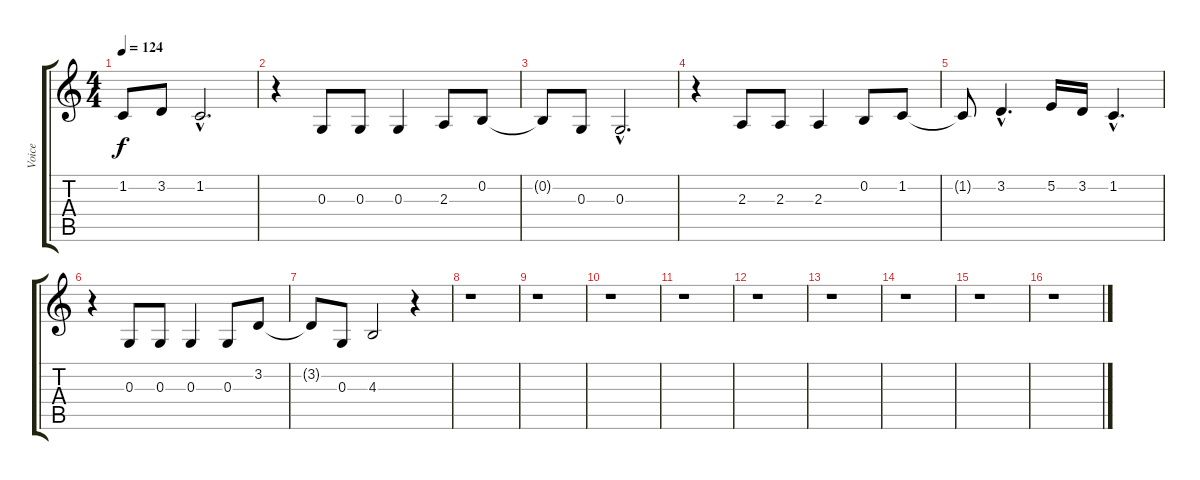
\track ("Voice" "Voice") {instrument tangoaccordion}
\staff {score tabs}
\tuning (E4 B3 G3 D3 A2 E2) {hide}
\ts (4 4)
\tempo 124
\clef g2
\ks c
1.2{t}.8{dy f} 3.2.8 1.2{hac}.2{d} |
r.4 0.3.8 0.3.8 0.3.4 2.3.8 0.2.8 |
0.2{t}.8 0.3.8 0.3{hac}.2{d} |
r.4 2.3.8 2.3.8 2.3.4 0.2.8 1.2.8 |
1.2{t}.8 3.2{hac}.4{d} 5.2.16 3.2.16 1.2{hac}.4{d} |
r.4 0.3.8 0.3.8 0.3.4 0.3.8 3.2.8 |
3.2{t}.8 0.3.8 4.3.2 r.4 |
r.1 |
r.1 |
r.1 |
r.1 |
r.1 |
r.1 |
r.1 |
r.1 |
r.1
